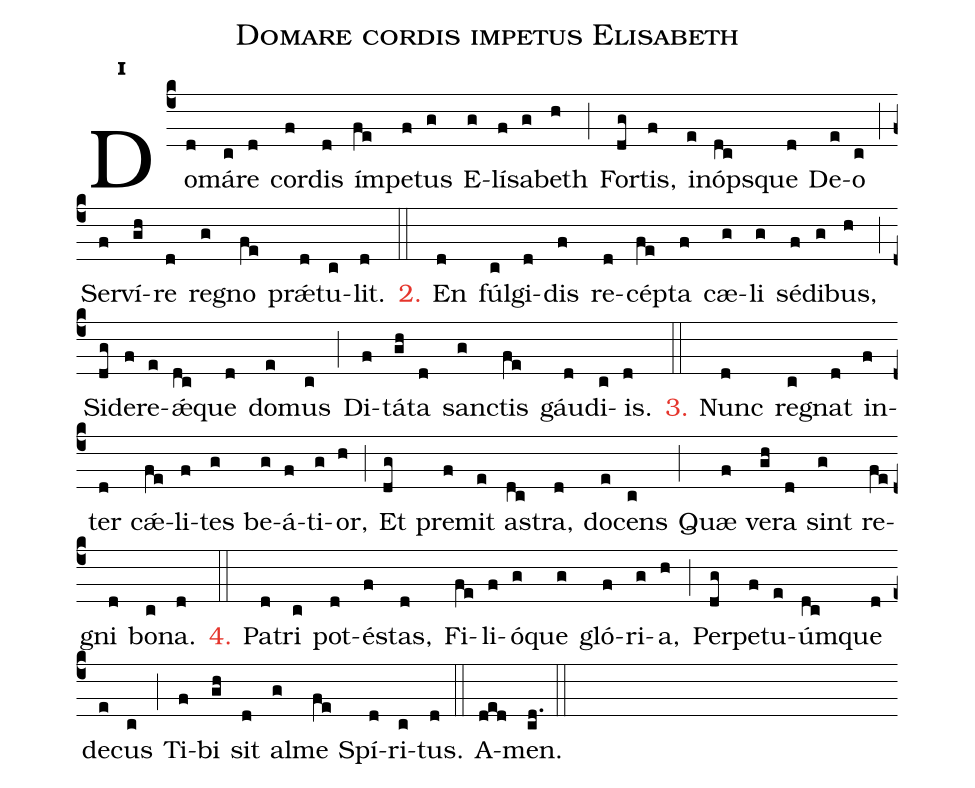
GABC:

name:Domare cordis impetus Elisabeth;
office-part:hy;
mode:1;
%%
initial-style: 1;
name: Domare cordis impetus Elisabeth;
mode: 1;
office-part: Hymnus;
annotation: Hymn.;
annotation: i;
nabc-lines: 1;
%%
(c4) Do(d)má(c)re(d) cor(f)dis(d) ím(fe)pe(f)tus(g) E(g)lí(f)sa(g)beth(h) (;)
For(dg)tis,(f) in(e)óps(dc)que(d) De(e)o(c) (;)
Ser(f)ví(gh)re(d) re(g)gno(fe) prǽ(d)tu(c)lit.(d) (::)

<c>2.</c> En(d) fúl(c)gi(d)dis(f) re(d)cép(fe)ta(f) cæ(g)li(g) sé(f)di(g)bus,(h) (;)
Si(dg)de(f)re(e)ǽ(dc)que(d) do(e)mus(c) (;)
Di(f)tá(gh)ta(d) san(g)ctis(fe) gáu(d)di(c)is.(d) (::)

<c>3.</c> Nunc(d) re(c)gnat(d) in(f)ter(d) cǽ(fe)li(f)tes(g) be(g)á(f)ti(g)or,(h) (;)
Et(dg) pre(f)mit(e) as(dc)tra,(d) do(e)cens(c) (;)
Quæ(f) ve(gh)ra(d) sint(g) re(fe)gni(d) bo(c)na.(d) (::)

<c>4.</c> Pa(d)tri(c) pot(d)és(f)tas,(d) Fi(fe)li(f)ó(g)que(g) gló(f)ri(g)a,(h) (;)
Per(dg)pe(f)tu(e)úm(dc)que(d) de(e)cus(c) (;)
Ti(f)bi(gh) sit(d) al(g)me(fe) Spí(d)ri(c)tus.(d) (::)
A(ded)men.(cd.) (::)
